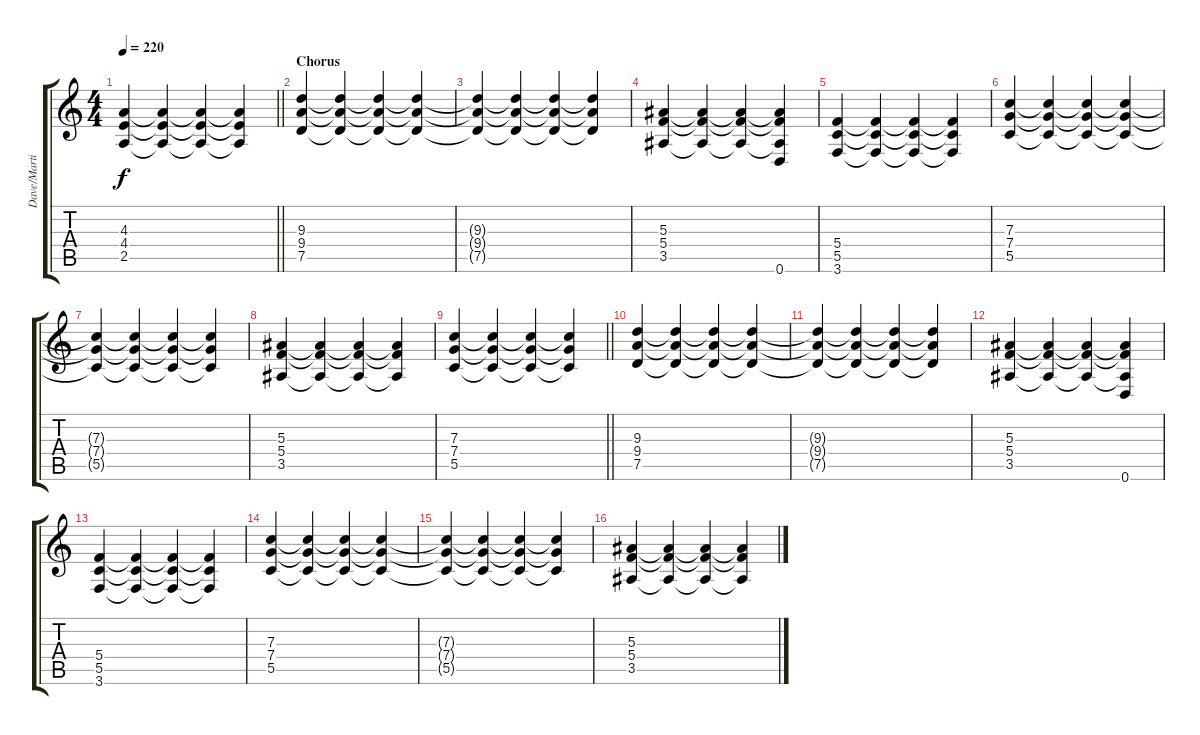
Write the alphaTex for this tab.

\track ("Dave/Martin (Guitar 1 Dist)" "Dave/Marti") {instrument distortionguitar}
\staff {score tabs}
\tuning (D4 A3 F3 C3 G2 D2) {hide}
\ts (4 4)
\tempo 220
\clef g2
\barLineRight lightlight
\ks c
(4.3{t} 4.4{t} 2.5{t}).4{dy f} (4.3{t} 4.4{t} 2.5{t}).4 (4.3{t} 4.4{t} 2.5{t}).4 (4.3{t} 4.4{t} 2.5{t}).4 |
\section ("" "Chorus")
(9.3 9.4 7.5).4 (9.3{t} 9.4{t} 7.5{t}).4 (9.3{t} 9.4{t} 7.5{t}).4 (9.3{t} 9.4{t} 7.5{t}).4 |
(9.3{t} 9.4{t} 7.5{t}).4 (9.3{t} 9.4{t} 7.5{t}).4 (9.3{t} 9.4{t} 7.5{t}).4 (9.3{t} 9.4{t} 7.5{t}).4 |
(5.3 5.4 3.5).4 (5.3{t} 5.4{t} 3.5{t}).4 (5.3{t} 5.4{t} 3.5{t}).4 (5.3{t} 5.4{t} 3.5{t} 0.6).4 |
(5.4 5.5 3.6).4 (5.4{t} 5.5{t} 3.6{t}).4 (5.4{t} 5.5{t} 3.6{t}).4 (5.4{t} 5.5{t} 3.6{t}).4 |
(7.3 7.4 5.5).4 (7.3{t} 7.4{t} 5.5{t}).4 (7.3{t} 7.4{t} 5.5{t}).4 (7.3{t} 7.4{t} 5.5{t}).4 |
(7.3{t} 7.4{t} 5.5{t}).4 (7.3{t} 7.4{t} 5.5{t}).4 (7.3{t} 7.4{t} 5.5{t}).4 (7.3{t} 7.4{t} 5.5{t}).4 |
(5.3 5.4 3.5).4 (5.3{t} 5.4{t} 3.5{t}).4 (5.3{t} 5.4{t} 3.5{t}).4 (5.3{t} 5.4{t} 3.5{t}).4 |
\barLineRight lightlight
(7.3 7.4 5.5).4 (7.3{t} 7.4{t} 5.5{t}).4 (7.3{t} 7.4{t} 5.5{t}).4 (7.3{t} 7.4{t} 5.5{t}).4 |
(9.3 9.4 7.5).4 (9.3{t} 9.4{t} 7.5{t}).4 (9.3{t} 9.4{t} 7.5{t}).4 (9.3{t} 9.4{t} 7.5{t}).4 |
(9.3{t} 9.4{t} 7.5{t}).4 (9.3{t} 9.4{t} 7.5{t}).4 (9.3{t} 9.4{t} 7.5{t}).4 (9.3{t} 9.4{t} 7.5{t}).4 |
(5.3 5.4 3.5).4 (5.3{t} 5.4{t} 3.5{t}).4 (5.3{t} 5.4{t} 3.5{t}).4 (5.3{t} 5.4{t} 3.5{t} 0.6).4 |
(5.4 5.5 3.6).4 (5.4{t} 5.5{t} 3.6{t}).4 (5.4{t} 5.5{t} 3.6{t}).4 (5.4{t} 5.5{t} 3.6{t}).4 |
(7.3 7.4 5.5).4 (7.3{t} 7.4{t} 5.5{t}).4 (7.3{t} 7.4{t} 5.5{t}).4 (7.3{t} 7.4{t} 5.5{t}).4 |
(7.3{t} 7.4{t} 5.5{t}).4 (7.3{t} 7.4{t} 5.5{t}).4 (7.3{t} 7.4{t} 5.5{t}).4 (7.3{t} 7.4{t} 5.5{t}).4 |
(5.3 5.4 3.5).4 (5.3{t} 5.4{t} 3.5{t}).4 (5.3{t} 5.4{t} 3.5{t}).4 (5.3{t} 5.4{t} 3.5{t}).4
